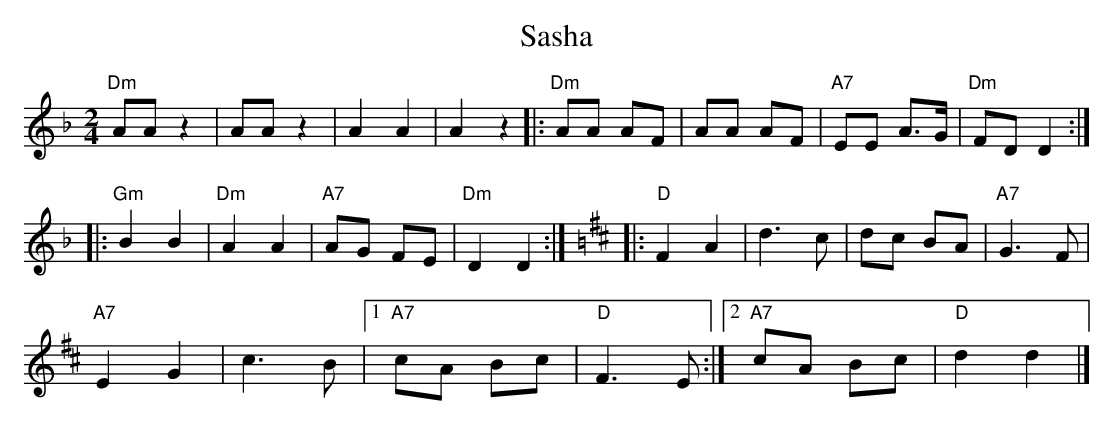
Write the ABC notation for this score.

X:1
T:Sasha
M:2/4
L:1/8
K:Dmin
"Dm" AA z2 | AA z2 | A2 A2 | A2 z2 |: "Dm" AA AF | AA AF |"A7" EE A>G |"Dm" FD D2 :|
|:"Gm" B2 B2 |"Dm" A2 A2 |"A7" AG FE |"Dm" D2 D2 :|\
[K:D]\
|: "D" F2 A2 | d3 c | dc BA |"A7" G3 F |
"A7" E2 G2 | c3 B |[1 "A7"cA Bc |"D" F3 E :|[2 "A7" cA Bc |"D" d2 d2 |]
